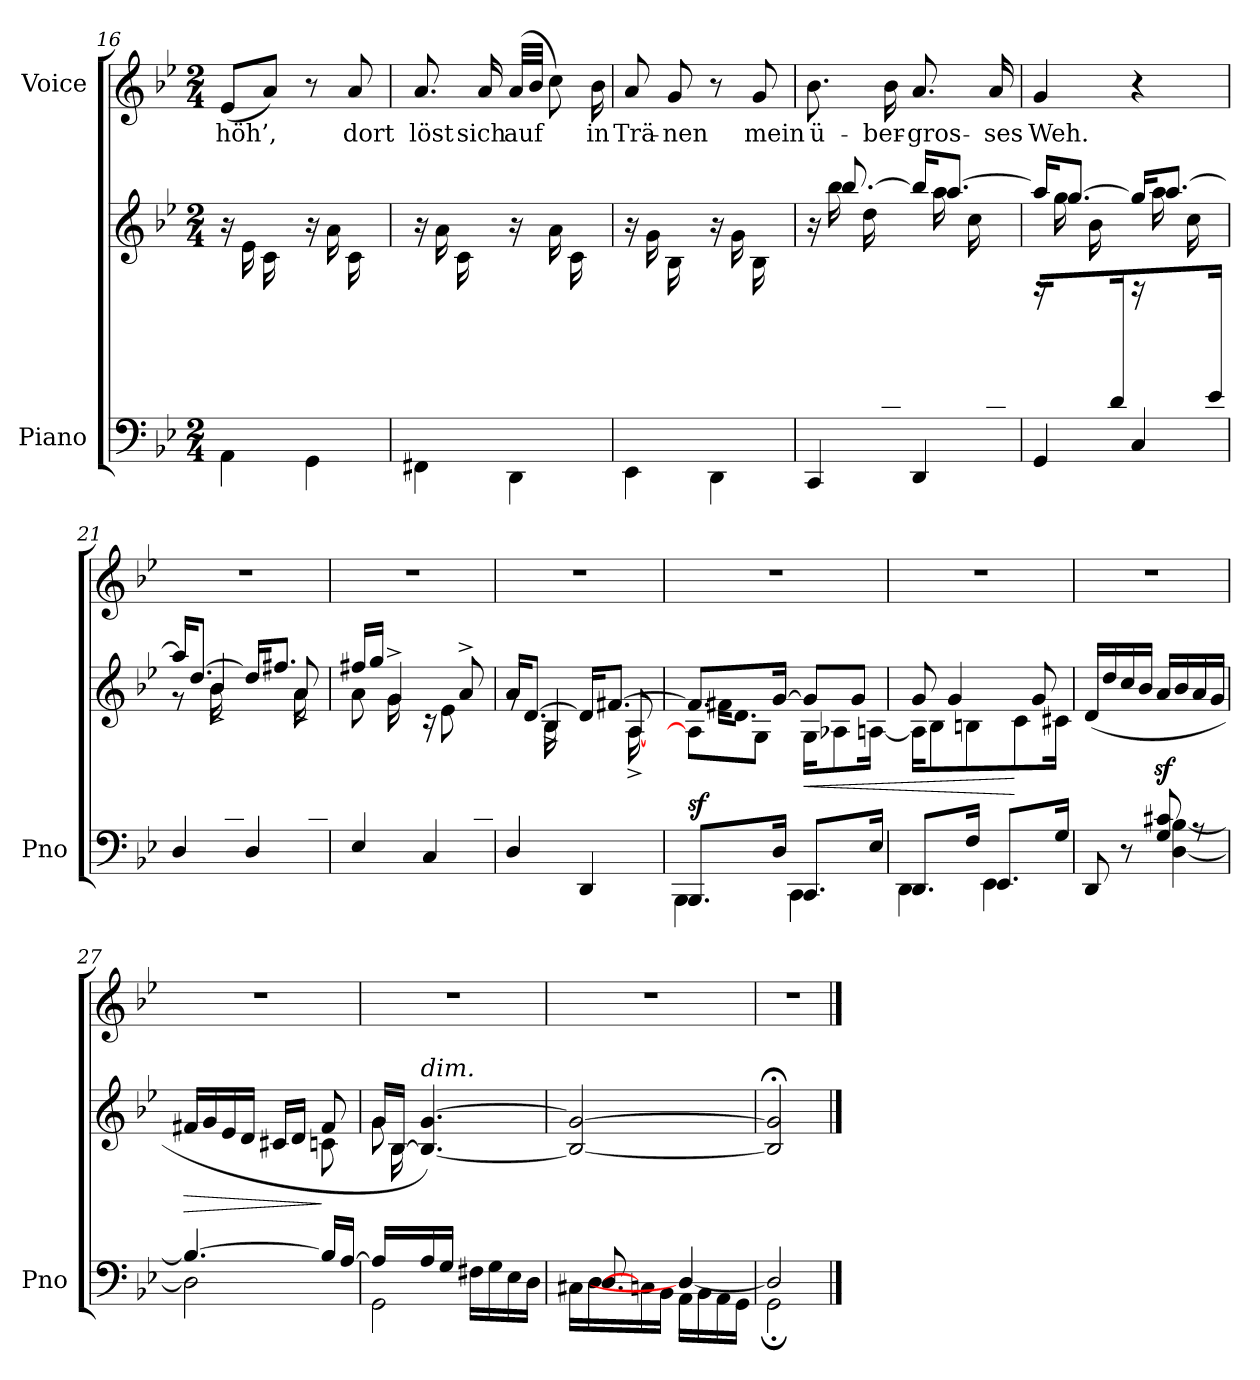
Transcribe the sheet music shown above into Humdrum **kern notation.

**kern	**kern	**dynam	**kern	**text
*part2	*part2	*part2	*part1	*part1
*staff3	*staff2	*staff2/3	*staff1	*staff1
*I"Piano	*	*	*I"Voice	*
*I'Pno	*	*	*	*
*clefF4	*clefG2	*	*clefG2	*
*k[b-e-]	*k[b-e-]	*	*k[b-e-]	*
*M2/4	*M2/4	*	*M2/4	*
=16	=16	=16	=16	=16
*^	*	*	*	*
!	!	!	!	!	!LO:LY:b
8.ryy	4AA\	16r	.	(<8e-/L	-höh’,
.	.	16e-\LL	.	.	.
.	.	16c\	.	8a/J)	.
16G/JJ	.	16ryy	.	.	.
8.ryy	4GG\	16r	.	8r	.
.	.	16a\LL	.	.	.
!	!	!	!	!	!LO:LY:b
.	.	16c\	.	8a/	dort
16E-/JJ	.	16ryy	.	.	.
!!LO:LB:g=z
=17	=17	=17	=17	=17	=17
!	!	!	!	!	!LO:LY:b
8.ryy	4FF#X\	16r	.	8.a/	löst
.	.	16a\LL	.	.	.
.	.	16c\	.	.	.
!	!	!	!	!	!LO:LY:b
16D/JJ	.	16ryy	.	16a/	sich
!	!	!	!	!	!LO:LY:b
8.ryy	4DD\	16r	.	(>32a/LLL	auf
.	.	.	.	32b-/JJJ	.
.	.	16a\LL	.	8cc\)	.
.	.	16c\	.	.	.
!	!	!	!	!	!LO:LY:b
16F#X/JJ	.	16ryy	.	16b-\	in
=18	=18	=18	=18	=18	=18
!	!	!	!	!	!LO:LY:b
8.ryy	4EE-\	16r	.	8a/	Trä-
.	.	16g\LL	.	.	.
!	!	!	!	!	!LO:LY:b
.	.	16B-\	.	8g/	-nen
16G/JJ	.	16ryy	.	.	.
8.ryy	4DD\	16r	.	8r	.
.	.	16g\LL	.	.	.
!	!	!	!	!	!LO:LY:b
.	.	16B-\	.	8g/	mein
16G/JJ	.	16ryy	.	.	.
=19	=19	=19	=19	=19	=19
*	*	*^	*	*	*
!	!	!	!	!	!	!LO:LY:b
4CC/	8.ryy	16r	16ryy	.	8.b-\	ü-
.	.	[8.bb-/	16bb-\LL	.	.	.
.	.	.	16dd\	.	.	.
!	!	!	!	!	!	!LO:LY:b
.	16d/JJ	.	8ryy	.	16b-\	-ber-
!	!	!	!	!	!	!LO:LY:b
4DD/	16rdddd	16bb-/KL]	.	.	8.a/	-gros-
.	8ryy	[8.aa/J	16aa\LL	.	.	.
.	.	.	16cc\	.	.	.
!	!	!	!	!	!	!LO:LY:b
.	16d/JJ	.	16ryy	.	16a/	-ses
=20	=20	=20	=20	=20	=20	=20
!	!	!	!	!	!	!LO:LY:b
4GG/	16rdddd	16aa/KL]	16ryy	.	4g/	Weh.
.	8ryy	[8.gg/J	16gg\LL	.	.	.
.	.	.	16b-\	.	.	.
.	16d/JJ	.	8ryy	.	.	.
4C/	16rdddd	16gg/KL]	.	.	4r	.
.	8ryy	[8.aa/J	16aa\LL	.	.	.
.	.	.	16cc\	.	.	.
.	16e-/JJ	.	16ryy	.	.	.
!!LO:LB:g=z
=21	=21	=21	=21	=21	=21	=21
*	*	*	*^	*	*	*
4D/	8.ryy	16aa/KL]	8r	8ryy	.	2r	.
.	.	[8.dd/J	.	.	.	.	.
.	.	.	4b-^/	16b-\LL	.	.	.
.	16d/JJ	.	.	8.ryy	.	.	.
4D/	8.ryy	16dd/KL]	.	.	.	.	.
.	.	8.ff#X/J	.	.	.	.	.
.	.	.	8a^/	16a\LL	.	.	.
.	16c/JJ	.	.	16ryy	.	.	.
=22	=22	=22	=22	=22	=22	=22	=22
*	*^	*	*	*	*	*	*
4..ryy	4E-/	8.ryy	16ff#X/LL	8a\	8ryy	.	2r	.
.	.	.	16gg/JJ	.	.	.	.	.
.	.	.	4g^/	8ryy	16g\LL	.	.	.
.	.	16B-/JJ	.	.	4ryy	.	.	.
.	4C/	4ryy	.	16r	.	.	.	.
.	.	.	.	8e-\L	.	.	.	.
.	.	.	8a^/	.	.	.	.	.
16c/Jk	.	.	.	16ryy	16ryy	.	.	.
=23	=23	=23	=23	=23	=23	=23	=23	=23
*	*	*	*	*	*^	*	*	*
4..ryy	4D/	8.ryy	16a/KL	8rg	4ryy	8ryy	.	2r	.
.	.	.	[8.d/J	.	.	.	.	.	.
.	.	.	.	4B-^/	.	16B-\LL	.	.	.
.	.	16G/JJ	.	.	.	4ryy	.	.	.
.	4DD/	4ryy	16d/KL]	.	8ryy	.	.	.	.
.	.	.	[8.f#X/J	.	.	.	.	.	.
.	.	.	.	[16A^\LL	8A/	.	.	.	.
16D/JJ	.	.	.	16ryy	.	16ryy	.	.	.
*	*v	*v	*	*	*	*	*	*	*
=24	=24	=24	=24	=24	=24	=24	=24	=24
!	!	!	!	!LO:N:head=solid	!	!LO:DY:a=2	!	!
*	*	*	*	*v	*v	*	*	*
8.BBB-/L	4BBB-\	8.f#/L]	8A\L]	16f#X\KL	sf	2r	.
.	.	.	.	8.d\J	.	.	.
.	.	.	8G\J	.	.	.	.
16D/Jk	.	[16g/Jk	.	.	.	.	.
!	!	!	!	!	!LO:HP:b	!	!
8.CC/L	4CC\	8g/L]	16G\KL	4ryy	<	.	.
.	.	.	8A-X\	.	.	.	.
.	.	8g/J	.	.	.	.	.
16E-/Jk	.	.	[16An\Jk	.	.	.	.
*	*	*	*v	*v	*	*	*
=25	=25	=25	=25	=25	=25	=25
8.DD/L	4DD\	8g/	16A\KL]	.	2r	.
.	.	.	8B-\	.	.	.
.	.	4g/	.	.	.	.
16F/Jk	.	.	8Bn\	.	.	.
8.EE-/L	4EE-\	.	.	.	.	.
.	.	.	8c\	[	.	.
.	.	8g/	.	.	.	.
16G/Jk	.	.	16c#X\Jk	.	.	.
*	*	*v	*v	*	*	*
!!LO:LB:g=z
=26	=26	=26	=26	=26	=26
8DD/	4ryy	(>16d/LL	.	2r	.
.	.	16dd/	.	.	.
8r	.	16cc/	.	.	.
.	.	16b-/JJ	.	.	.
8G/ 8c#X/	[4D\ [4B-\	16az</LL	.	.	.
.	.	16b-/	.	.	.
8rA	.	16a/	.	.	.
.	.	16g/JJ	.	.	.
=27	=27	=27	=27	=27	=27
!	!	!	!LO:HP:b	!	!
*	*	*^	*	*	*
4.B-/_	2D\]	16f#X/LL	4.ryy	>	2r	.
.	.	16g/	.	.	.	.
.	.	16e-/	.	.	.	.
.	.	16d/JJ	.	.	.	.
.	.	16c#X/LL	.	.	.	.
.	.	16d/JJ	.	.	.	.
16B-/LL]	.	8f#/	8cn\	]	.	.
[16A/JJ	.	.	.	.	.	.
=28	=28	=28	=28	=28	=28	=28
*	*	*	*^	*	*	*
16A/LL]	2GG\	16g/LL	8g\	16ryy	.	2r	.
16ryy	.	[16B-/JJ	.	16B-\	.	.	.
!	!	!LO:TX:a:i:t=dim.	!	!	!	!	!
16A/	.	4.B-/_ [4.g/)	4.ryy	4.ryy	.	.	.
16G/JJ	.	.	.	.	.	.	.
16F#X\LL	.	.	.	.	.	.	.
16G\	.	.	.	.	.	.	.
16E-\	.	.	.	.	.	.	.
16D\JJ	.	.	.	.	.	.	.
*	*	*v	*v	*v	*	*	*
=29	=29	=29	=29	=29	=29
16C#X\LL	16ryy	2B-/_ 2g/_	.	2r	.
[16D\	8.D/	.	.	.	.
16Cn\	.	.	.	.	.
16BB-\JJ	.	.	.	.	.
16AA\LL	4D/_	.	.	.	.
16BB-\	.	.	.	.	.
16AA\	.	.	.	.	.
16GG\JJ	.	.	.	.	.
=30	=30	=30	=30	=30	=30
2D/]	2GG;\	2B-/];< 2g/];<	.	2r	.
*v	*v	*	*	*	*
==	==	==	==	==
*-	*-	*-	*-	*-
